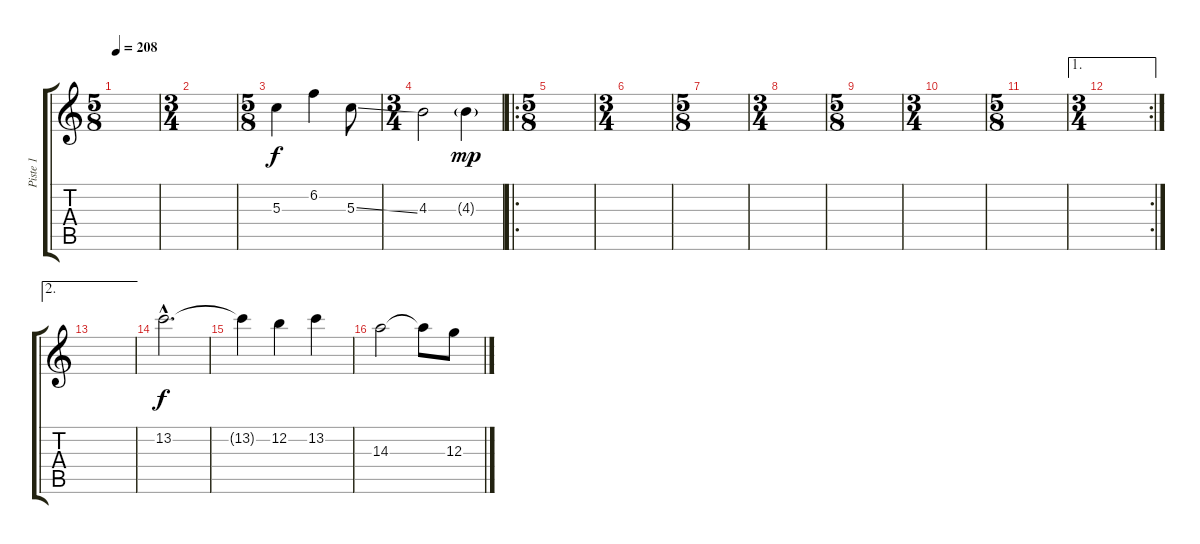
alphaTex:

\track ("Piste 1" "Piste 1") {instrument acousticguitarnylon}
\staff {score tabs}
\tuning (E4 B3 G3 D3 A2 E2) {hide}
\ts (5 8)
\tempo 208
\clef g2
\ks c
|
\ts (3 4)
|
\ts (5 8)
5.3.4 6.2.4 5.3{ss}.8 |
\ts (3 4)
4.3.2 4.3{g}.4{dy mp} |
\ro
\ts (5 8)
|
\ts (3 4)
|
\ts (5 8)
|
\ts (3 4)
|
\ts (5 8)
|
\ts (3 4)
|
\ts (5 8)
|
\ae 1
\rc 2
\ts (3 4)
|
\ae 2
|
13.2{hac}.2{d dy f} |
13.2{t}.4 12.2.4 13.2.4 |
14.3.2 14.3{t}.8 12.3.8
